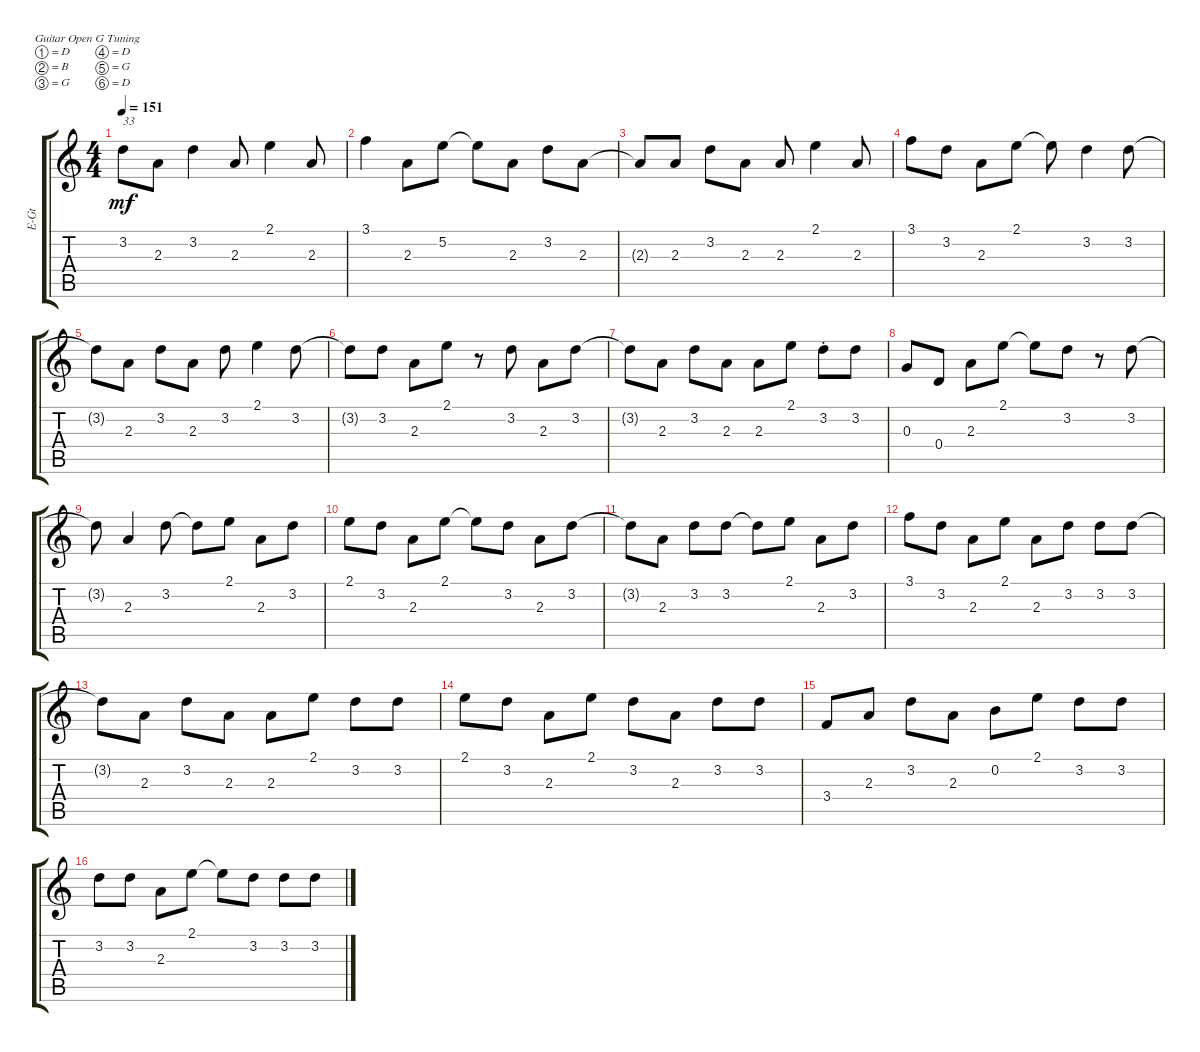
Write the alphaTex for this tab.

\bracketExtendMode groupsimilarinstruments
\track ("Electric Guitar-Keith" "E-Gt") {instrument overdrivenguitar}
\staff {score tabs}
\tuning (D4 B3 G3 D3 G2 D2)
\ts (4 4)
\tempo 151
\clef g2
\ks aminor
3.2{t}.8{txt "33" dy mf beam Down} 2.3.8{beam Down} 3.2.4{beam Down} 2.3.8{beam Up} 2.1.4{beam Down} 2.3.8{beam Up} |
3.1.4{beam Down} 2.3.8{beam Down} 5.2.8{beam Down} 5.2{t}.8{beam Down} 2.3.8{beam Down} 3.2.8{beam Down} 2.3.8{beam Down} |
2.3{t}.8{beam Up} 2.3.8{beam Up} 3.2.8{beam Down} 2.3.8{beam Down} 2.3.8{beam Up} 2.1.4{beam Down} 2.3.8{beam Up} |
3.1.8{beam Down} 3.2.8{beam Down} 2.3.8{beam Down} 2.1.8{beam Down} 2.1{t}.8{beam Down} 3.2.4{beam Down} 3.2.8{beam Down} |
3.2{t}.8{beam Down} 2.3.8{beam Down} 3.2.8{beam Down} 2.3.8{beam Down} 3.2.8{beam Down} 2.1.4{beam Down} 3.2.8{beam Down} |
3.2{t}.8{beam Down} 3.2.8{beam Down} 2.3.8{beam Down} 2.1.8{beam Down} r.8{beam Down} 3.2.8{beam Down} 2.3.8{beam Down} 3.2.8{beam Down} |
3.2{t}.8{beam Down} 2.3.8{beam Down} 3.2.8{beam Down} 2.3.8{beam Down} 2.3.8{beam Down} 2.1.8{beam Down} 3.2{st}.8{beam Down} 3.2.8{beam Down} |
0.3.8{beam Up} 0.4.8{beam Up} 2.3.8{beam Down} 2.1.8{beam Down} 2.1{t}.8{beam Down} 3.2.8{beam Down} r.8{beam Down} 3.2.8{beam Down} |
3.2{t}.8{beam Down} 2.3.4{beam Up} 3.2.8{beam Down} 3.2{t}.8{beam Down} 2.1.8{beam Down} 2.3.8{beam Down} 3.2.8{beam Down} |
2.1.8{beam Down} 3.2.8{beam Down} 2.3.8{beam Down} 2.1.8{beam Down} 2.1{t}.8{beam Down} 3.2.8{beam Down} 2.3.8{beam Down} 3.2.8{beam Down} |
3.2{t}.8{beam Down} 2.3.8{beam Down} 3.2.8{beam Down} 3.2.8{beam Down} 3.2{t}.8{beam Down} 2.1.8{beam Down} 2.3.8{beam Down} 3.2.8{beam Down} |
3.1.8{beam Down} 3.2.8{beam Down} 2.3.8{beam Down} 2.1.8{beam Down} 2.3.8{beam Down} 3.2.8{beam Down} 3.2.8{beam Down} 3.2.8{beam Down} |
3.2{t}.8{beam Down} 2.3.8{beam Down} 3.2.8{beam Down} 2.3.8{beam Down} 2.3.8{beam Down} 2.1.8{beam Down} 3.2.8{beam Down} 3.2.8{beam Down} |
2.1.8{beam Down} 3.2.8{beam Down} 2.3.8{beam Down} 2.1.8{beam Down} 3.2.8{beam Down} 2.3.8{beam Down} 3.2.8{beam Down} 3.2.8{beam Down} |
3.4.8{beam Up} 2.3.8{beam Up} 3.2.8{beam Down} 2.3.8{beam Down} 0.2.8{beam Down} 2.1.8{beam Down} 3.2.8{beam Down} 3.2.8{beam Down} |
3.2.8{beam Down} 3.2.8{beam Down} 2.3.8{beam Down} 2.1.8{beam Down} 2.1{t}.8{beam Down} 3.2.8{beam Down} 3.2.8{beam Down} 3.2.8{beam Down}
